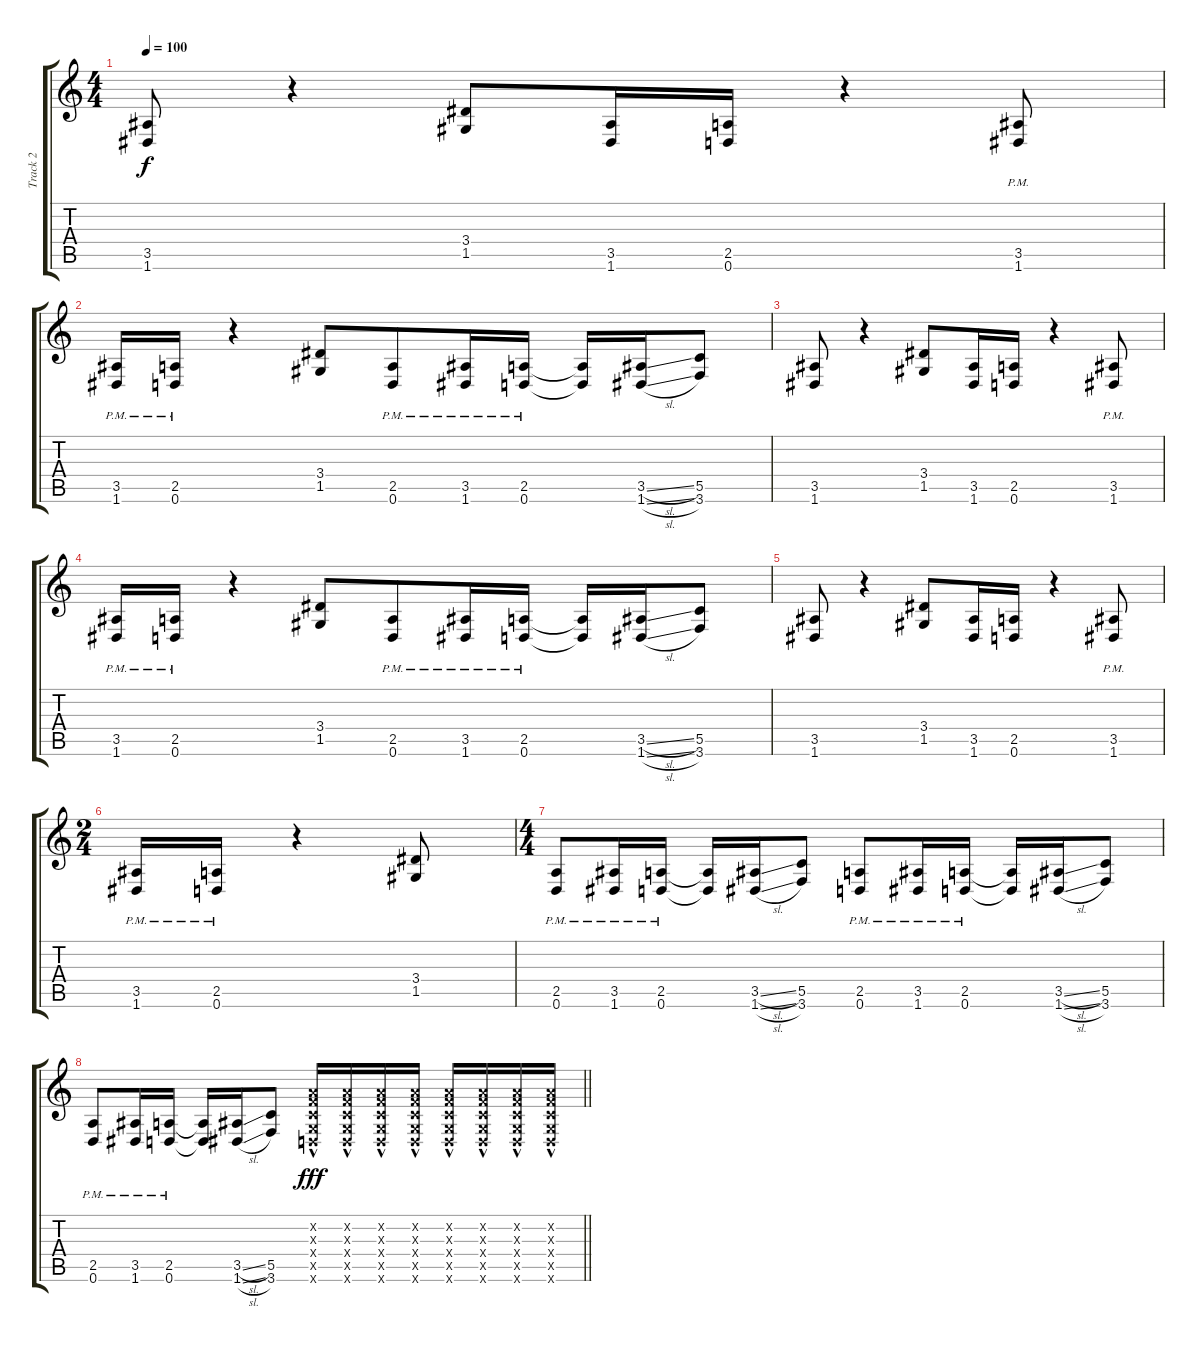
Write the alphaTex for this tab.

\track ("Track 2" "Track 2") {instrument distortionguitar}
\staff {score tabs}
\tuning (D4 A3 F3 C3 G2 D2) {hide}
\ts (4 4)
\tempo 100
\clef g2
\ks c
(3.5 1.6).8{dy f} r.4 (3.4 1.5).8{beam merge} (3.5 1.6).16 (2.5 0.6).16 r.4 (3.5{pm} 1.6{pm}).8 |
(3.5{pm} 1.6{pm}).16 (2.5{pm} 0.6{pm}).16 r.4 (3.4 1.5).8{beam merge} (2.5{pm} 0.6{pm}).8 (3.5{pm} 1.6{pm}).16 (2.5{pm} 0.6{pm}).16 (2.5{t} 0.6{t}).16 (3.5{sl} 1.6{sl}).16 (5.5 3.6).8 |
(3.5 1.6).8 r.4 (3.4 1.5).8{beam merge} (3.5 1.6).16 (2.5 0.6).16 r.4 (3.5{pm} 1.6{pm}).8 |
(3.5{pm} 1.6{pm}).16 (2.5{pm} 0.6{pm}).16 r.4 (3.4 1.5).8{beam merge} (2.5{pm} 0.6{pm}).8 (3.5{pm} 1.6{pm}).16 (2.5{pm} 0.6{pm}).16 (2.5{t} 0.6{t}).16 (3.5{sl} 1.6{sl}).16 (5.5 3.6).8 |
(3.5 1.6).8 r.4 (3.4 1.5).8{beam merge} (3.5 1.6).16 (2.5 0.6).16 r.4 (3.5{pm} 1.6{pm}).8 |
\ts (2 4)
(3.5{pm} 1.6{pm}).16 (2.5{pm} 0.6{pm}).16 r.4 (3.4 1.5).8 |
\ts (4 4)
(2.5{pm} 0.6{pm}).8 (3.5{pm} 1.6{pm}).16 (2.5{pm} 0.6{pm}).16 (2.5{t} 0.6{t}).16 (3.5{sl} 1.6{sl}).16 (5.5 3.6).8{beam split} (2.5{pm} 0.6{pm}).8 (3.5{pm} 1.6{pm}).16 (2.5{pm} 0.6{pm}).16 (2.5{t} 0.6{t}).16 (3.5{sl} 1.6{sl}).16 (5.5 3.6).8 |
\barLineRight lightlight
(2.5{pm} 0.6{pm}).8 (3.5{pm} 1.6{pm}).16 (2.5{pm} 0.6{pm}).16 (2.5{t} 0.6{t}).16 (3.5{sl} 1.6{sl}).16 (5.5 3.6).8 (0.2{hac x} 0.3{hac x} 0.4{hac x} 0.5{hac x} 0.6{hac x}).16{dy fff} (0.2{hac x} 0.3{hac x} 0.4{hac x} 0.5{hac x} 0.6{hac x}).16 (0.2{hac x} 0.3{hac x} 0.4{hac x} 0.5{hac x} 0.6{hac x}).16 (0.2{hac x} 0.3{hac x} 0.4{hac x} 0.5{hac x} 0.6{hac x}).16 (0.2{hac x} 0.3{hac x} 0.4{hac x} 0.5{hac x} 0.6{hac x}).16 (0.2{hac x} 0.3{hac x} 0.4{hac x} 0.5{hac x} 0.6{hac x}).16 (0.2{hac x} 0.3{hac x} 0.4{hac x} 0.5{hac x} 0.6{hac x}).16 (0.2{hac x} 0.3{hac x} 0.4{hac x} 0.5{hac x} 0.6{hac x}).16
